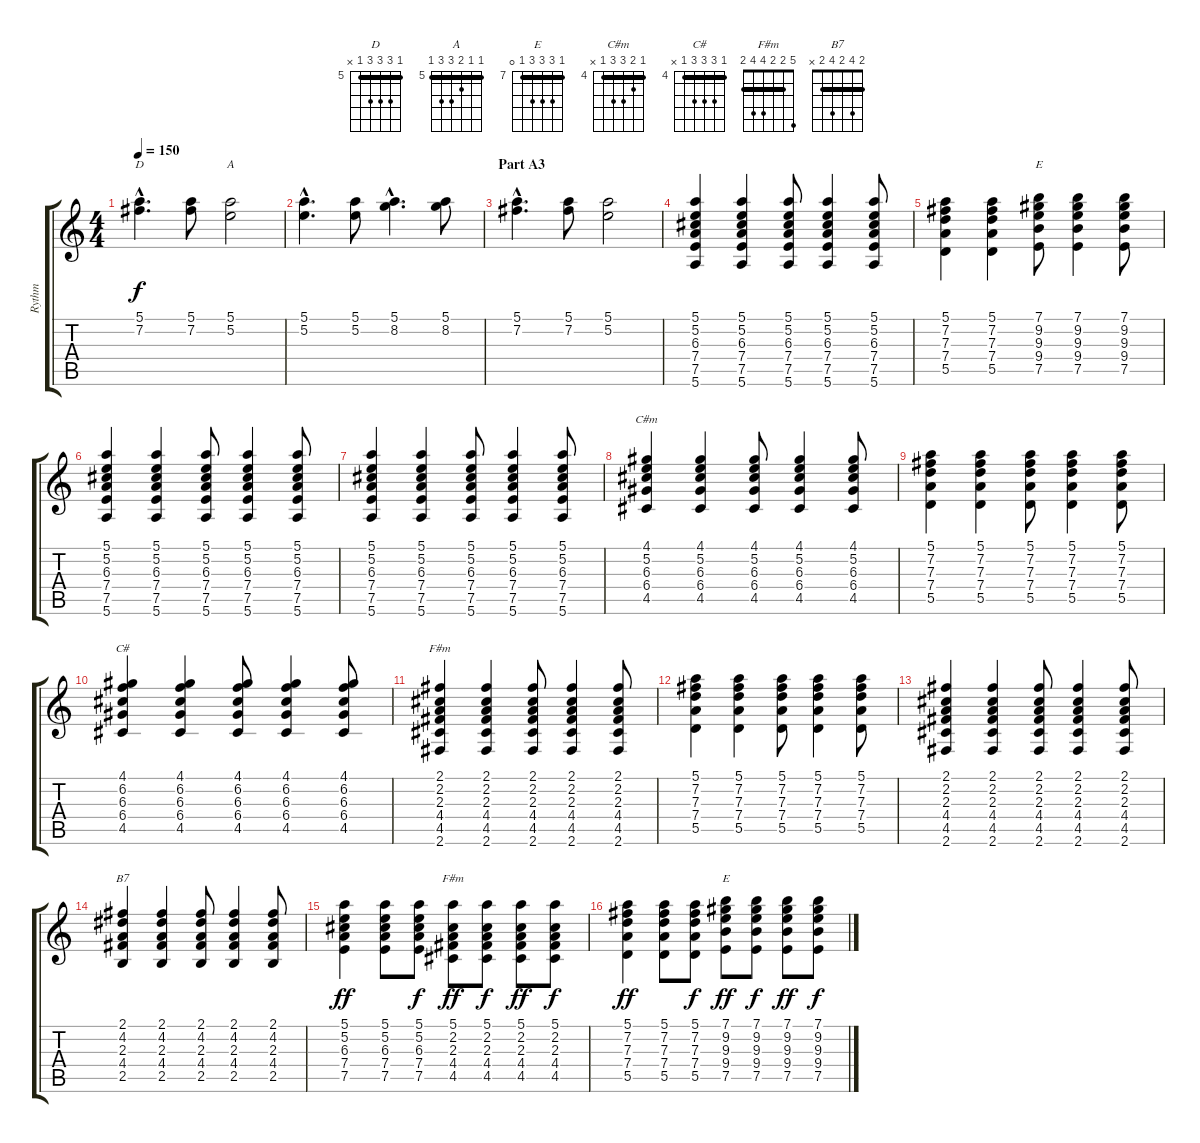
\track ("Rythm" "Rythm") {instrument acousticguitarsteel}
\staff {score tabs}
\tuning (E4 B3 G3 D3 A2 E2) {hide}
\chord ("D" 5 7 7 7 5 x) {firstfret 5 barre 5}
\chord ("A" 5 5 6 7 7 5) {firstfret 5 barre 5}
\chord ("E" 7 9 9 9 7 x) {firstfret 7 barre 7}
\chord ("C#m" 4 5 6 6 4 x) {firstfret 4 barre 4}
\chord ("C#" 4 6 6 6 4 x) {firstfret 4 barre 4}
\chord ("F#m" 2 2 2 4 4 2) {barre 2}
\chord ("B7" 2 4 2 4 2 x) {barre 2}
\chord ("F#m" 5 2 2 4 4 2) {barre 2}
\chord ("E" 7 9 9 9 7 0) {firstfret 7 barre 7}
\ts (4 4)
\tempo 150
\clef g2
\ks c
(5.1{hac} 7.2{hac}).4{d ch "D" dy f} (5.1 7.2).8 (5.1 5.2).2{ch "A"} |
(5.1{hac} 5.2{hac}).4{d} (5.1 5.2).8 (5.1{hac} 8.2{hac}).4{d} (5.1 8.2).8 |
\section ("" "Part A3")
(5.1{hac} 7.2{hac}).4{d} (5.1 7.2).8 (5.1 5.2).2 |
(5.1 5.2 6.3 7.4 7.5 5.6).4 (5.1 5.2 6.3 7.4 7.5 5.6).4 (5.1 5.2 6.3 7.4 7.5 5.6).8 (5.1 5.2 6.3 7.4 7.5 5.6).4 (5.1 5.2 6.3 7.4 7.5 5.6).8 |
(5.1 7.2 7.3 7.4 5.5).4 (5.1 7.2 7.3 7.4 5.5).4 (7.1 9.2 9.3 9.4 7.5).8{ch "E"} (7.1 9.2 9.3 9.4 7.5).4 (7.1 9.2 9.3 9.4 7.5).8 |
(5.1 5.2 6.3 7.4 7.5 5.6).4 (5.1 5.2 6.3 7.4 7.5 5.6).4 (5.1 5.2 6.3 7.4 7.5 5.6).8 (5.1 5.2 6.3 7.4 7.5 5.6).4 (5.1 5.2 6.3 7.4 7.5 5.6).8 |
(5.1 5.2 6.3 7.4 7.5 5.6).4 (5.1 5.2 6.3 7.4 7.5 5.6).4 (5.1 5.2 6.3 7.4 7.5 5.6).8 (5.1 5.2 6.3 7.4 7.5 5.6).4 (5.1 5.2 6.3 7.4 7.5 5.6).8 |
(4.1 5.2 6.3 6.4 4.5).4{ch "C#m"} (4.1 5.2 6.3 6.4 4.5).4 (4.1 5.2 6.3 6.4 4.5).8 (4.1 5.2 6.3 6.4 4.5).4 (4.1 5.2 6.3 6.4 4.5).8 |
(5.1 7.2 7.3 7.4 5.5).4 (5.1 7.2 7.3 7.4 5.5).4 (5.1 7.2 7.3 7.4 5.5).8 (5.1 7.2 7.3 7.4 5.5).4 (5.1 7.2 7.3 7.4 5.5).8 |
(4.1 6.2 6.3 6.4 4.5).4{ch "C#"} (4.1 6.2 6.3 6.4 4.5).4 (4.1 6.2 6.3 6.4 4.5).8 (4.1 6.2 6.3 6.4 4.5).4 (4.1 6.2 6.3 6.4 4.5).8 |
(2.1 2.2 2.3 4.4 4.5 2.6).4{ch "F#m"} (2.1 2.2 2.3 4.4 4.5 2.6).4 (2.1 2.2 2.3 4.4 4.5 2.6).8 (2.1 2.2 2.3 4.4 4.5 2.6).4 (2.1 2.2 2.3 4.4 4.5 2.6).8 |
(5.1 7.2 7.3 7.4 5.5).4 (5.1 7.2 7.3 7.4 5.5).4 (5.1 7.2 7.3 7.4 5.5).8 (5.1 7.2 7.3 7.4 5.5).4 (5.1 7.2 7.3 7.4 5.5).8 |
(2.1 2.2 2.3 4.4 4.5 2.6).4 (2.1 2.2 2.3 4.4 4.5 2.6).4 (2.1 2.2 2.3 4.4 4.5 2.6).8 (2.1 2.2 2.3 4.4 4.5 2.6).4 (2.1 2.2 2.3 4.4 4.5 2.6).8 |
(2.1 4.2 2.3 4.4 2.5).4{ch "B7"} (2.1 4.2 2.3 4.4 2.5).4 (2.1 4.2 2.3 4.4 2.5).8 (2.1 4.2 2.3 4.4 2.5).4 (2.1 4.2 2.3 4.4 2.5).8 |
(5.1 5.2 6.3 7.4 7.5).4{dy ff} (5.1 5.2 6.3 7.4 7.5).8 (5.1 5.2 6.3 7.4 7.5).8{dy f} (5.1 2.2 2.3 4.4 4.5).8{ch "F#m" dy ff} (5.1 2.2 2.3 4.4 4.5).8{dy f} (5.1 2.2 2.3 4.4 4.5).8{dy ff} (5.1 2.2 2.3 4.4 4.5).8{dy f} |
(5.1 7.2 7.3 7.4 5.5).4{dy ff} (5.1 7.2 7.3 7.4 5.5).8 (5.1 7.2 7.3 7.4 5.5).8{dy f} (7.1 9.2 9.3 9.4 7.5).8{ch "E" dy ff} (7.1 9.2 9.3 9.4 7.5).8{dy f} (7.1 9.2 9.3 9.4 7.5).8{dy ff} (7.1 9.2 9.3 9.4 7.5).8{dy f}
